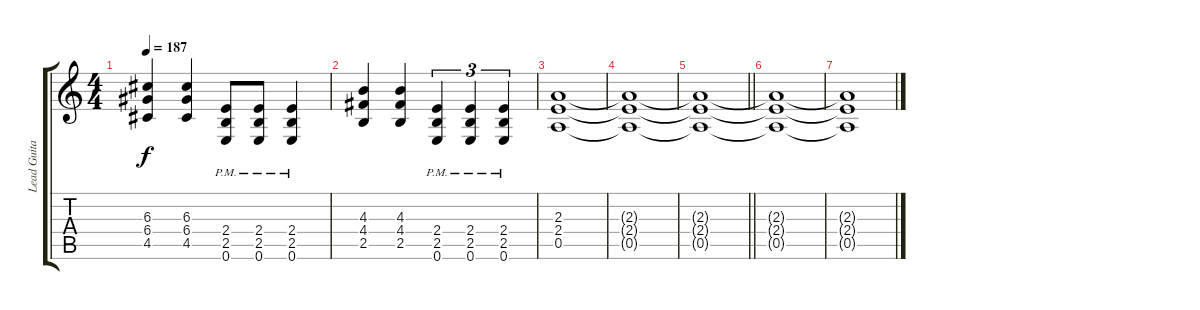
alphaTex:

\track ("Lead Guitar" "Lead Guita") {instrument overdrivenguitar}
\staff {score tabs}
\tuning (E4 B3 G3 D3 A2 E2) {hide}
\ts (4 4)
\tempo 187
\clef g2
\ks c
(6.3 6.4 4.5).4{dy f} (6.3 6.4 4.5).4 (2.4{pm} 2.5{pm} 0.6{pm}).8 (2.4{pm} 2.5{pm} 0.6{pm}).8 (2.4{pm} 2.5{pm} 0.6{pm}).4 |
(4.3 4.4 2.5).4 (4.3 4.4 2.5).4 (2.4{pm} 2.5{pm} 0.6{pm}).4{tu (3 2)} (2.4{pm} 2.5{pm} 0.6{pm}).4{tu (3 2)} (2.4{pm} 2.5{pm} 0.6{pm}).4{tu (3 2)} |
(2.3 2.4 0.5).1 |
(2.3{t} 2.4{t} 0.5{t}).1 |
\barLineRight lightlight
(2.3{t} 2.4{t} 0.5{t}).1 |
(2.3{t} 2.4{t} 0.5{t}).1 |
(2.3{t} 2.4{t} 0.5{t}).1
